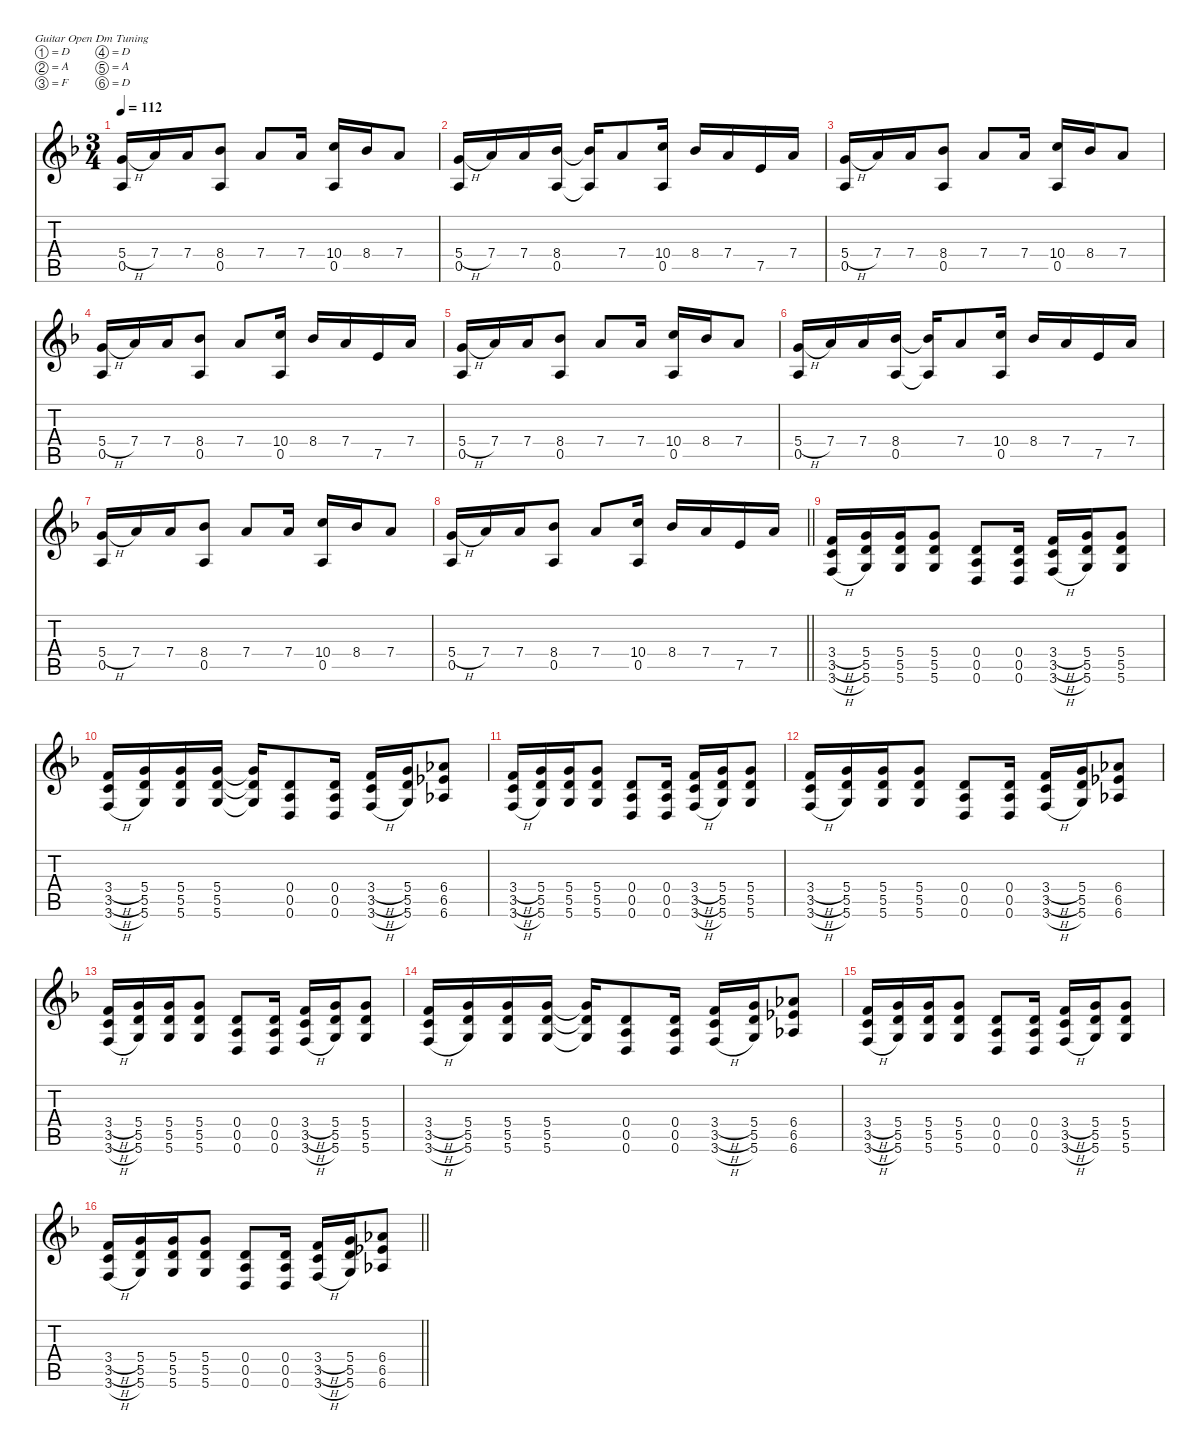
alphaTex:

\hideDynamics
\bracketExtendMode nobrackets
\singleTrackTrackNamePolicy hidden
\multiTrackTrackNamePolicy hidden
\firstSystemTrackNameMode fullname
\firstSystemTrackNameOrientation horizontal
\otherSystemsTrackNameOrientation horizontal
\track ("Guitar 1" "E-Gt") {defaultSystemsLayout 8 instrument distortionguitar}
\staff {score tabs}
\tuning (D4 A3 F3 D3 A2 D2)
\ts (3 4)
\tempo 112
\clef g2
\ks dminor
(5.4{h acc forcenatural} 0.5{acc forcenatural}).16{dy f beam Up} 7.4{acc forcenatural}.16{beam Up} 7.4{acc forcenatural}.16{beam Up} (8.4{acc b} 0.5{acc forcenatural}).8{beam Up} 7.4{acc forcenatural}.8{beam Up} 7.4{acc forcenatural}.16{beam Up} (10.4{acc forcenatural} 0.5{acc forcenatural}).16{beam Up} 8.4{acc b}.16{beam Up} 7.4{acc forcenatural}.8{beam Up} |
(5.4{h acc forcenatural} 0.5{acc forcenatural}).16{beam Up} 7.4{acc forcenatural}.16{beam Up} 7.4{acc forcenatural}.16{beam Up} (8.4{acc b} 0.5{acc forcenatural}).16{beam Up} (8.4{t acc b} 0.5{t acc forcenatural}).16{beam Up} 7.4{acc forcenatural}.8{beam Up} (10.4{acc forcenatural} 0.5{acc forcenatural}).16{beam Up} 8.4{acc b}.16{beam Up} 7.4{acc forcenatural}.16{beam Up} 7.5{acc forcenatural}.16{beam Up} 7.4{acc forcenatural}.16{beam Up} |
(5.4{h acc forcenatural} 0.5{acc forcenatural}).16{beam Up} 7.4{acc forcenatural}.16{beam Up} 7.4{acc forcenatural}.16{beam Up} (8.4{acc b} 0.5{acc forcenatural}).8{beam Up} 7.4{acc forcenatural}.8{beam Up} 7.4{acc forcenatural}.16{beam Up} (10.4{acc forcenatural} 0.5{acc forcenatural}).16{beam Up} 8.4{acc b}.16{beam Up} 7.4{acc forcenatural}.8{beam Up} |
(5.4{h acc forcenatural} 0.5{acc forcenatural}).16{beam Up} 7.4{acc forcenatural}.16{beam Up} 7.4{acc forcenatural}.16{beam Up} (8.4{acc b} 0.5{acc forcenatural}).8{beam Up} 7.4{acc forcenatural}.8{beam Up} (10.4{acc forcenatural} 0.5{acc forcenatural}).16{beam Up} 8.4{acc b}.16{beam Up} 7.4{acc forcenatural}.16{beam Up} 7.5{acc forcenatural}.16{beam Up} 7.4{acc forcenatural}.16{beam Up} |
(5.4{h acc forcenatural} 0.5{acc forcenatural}).16{beam Up} 7.4{acc forcenatural}.16{beam Up} 7.4{acc forcenatural}.16{beam Up} (8.4{acc b} 0.5{acc forcenatural}).8{beam Up} 7.4{acc forcenatural}.8{beam Up} 7.4{acc forcenatural}.16{beam Up} (10.4{acc forcenatural} 0.5{acc forcenatural}).16{beam Up} 8.4{acc b}.16{beam Up} 7.4{acc forcenatural}.8{beam Up} |
(5.4{h acc forcenatural} 0.5{acc forcenatural}).16{beam Up} 7.4{acc forcenatural}.16{beam Up} 7.4{acc forcenatural}.16{beam Up} (8.4{acc b} 0.5{acc forcenatural}).16{beam Up} (8.4{t acc b} 0.5{t acc forcenatural}).16{beam Up} 7.4{acc forcenatural}.8{beam Up} (10.4{acc forcenatural} 0.5{acc forcenatural}).16{beam Up} 8.4{acc b}.16{beam Up} 7.4{acc forcenatural}.16{beam Up} 7.5{acc forcenatural}.16{beam Up} 7.4{acc forcenatural}.16{beam Up} |
(5.4{h acc forcenatural} 0.5{acc forcenatural}).16{dy pp beam Up} 7.4{acc forcenatural}.16{beam Up} 7.4{acc forcenatural}.16{beam Up} (8.4{acc b} 0.5{acc forcenatural}).8{beam Up} 7.4{acc forcenatural}.8{beam Up} 7.4{acc forcenatural}.16{beam Up} (10.4{acc forcenatural} 0.5{acc forcenatural}).16{beam Up} 8.4{acc b}.16{beam Up} 7.4{acc forcenatural}.8{beam Up} |
\barLineRight lightlight
(5.4{h acc forcenatural} 0.5{acc forcenatural}).16{beam Up} 7.4{acc forcenatural}.16{beam Up} 7.4{acc forcenatural}.16{beam Up} (8.4{acc b} 0.5{acc forcenatural}).8{beam Up} 7.4{acc forcenatural}.8{beam Up} (10.4{acc forcenatural} 0.5{acc forcenatural}).16{beam Up} 8.4{acc b}.16{beam Up} 7.4{acc forcenatural}.16{beam Up} 7.5{acc forcenatural}.16{beam Up} 7.4{acc forcenatural}.16{beam Up} |
(3.4{h acc forcenatural} 3.5{h acc forcenatural} 3.6{h acc forcenatural}).16{dy f beam Up} (5.4{acc forcenatural} 5.5{acc forcenatural} 5.6{acc forcenatural}).16{beam Up} (5.4{acc forcenatural} 5.5{acc forcenatural} 5.6{acc forcenatural}).16{beam Up} (5.4{acc forcenatural} 5.5{acc forcenatural} 5.6{acc forcenatural}).8{beam Up} (0.4{acc forcenatural} 0.5{acc forcenatural} 0.6{acc forcenatural}).8{beam Up} (0.4{acc forcenatural} 0.5{acc forcenatural} 0.6{acc forcenatural}).16{beam Up} (3.4{h acc forcenatural} 3.5{h acc forcenatural} 3.6{h acc forcenatural}).16{beam Up} (5.4{acc forcenatural} 5.5{acc forcenatural} 5.6{acc forcenatural}).16{beam Up} (5.4{acc forcenatural} 5.5{acc forcenatural} 5.6{acc forcenatural}).8{beam Up} |
(3.4{h acc forcenatural} 3.5{h acc forcenatural} 3.6{h acc forcenatural}).16{beam Up} (5.4{acc forcenatural} 5.5{acc forcenatural} 5.6{acc forcenatural}).16{beam Up} (5.4{acc forcenatural} 5.5{acc forcenatural} 5.6{acc forcenatural}).16{beam Up} (5.4{acc forcenatural} 5.5{acc forcenatural} 5.6{acc forcenatural}).16{beam Up} (5.4{t acc forcenatural} 5.5{t acc forcenatural} 5.6{t acc forcenatural}).16{beam Up} (0.4{acc forcenatural} 0.5{acc forcenatural} 0.6{acc forcenatural}).8{beam Up} (0.4{acc forcenatural} 0.5{acc forcenatural} 0.6{acc forcenatural}).16{beam Up} (3.4{h acc forcenatural} 3.5{h acc forcenatural} 3.6{h acc forcenatural}).16{beam Up} (5.4{acc forcenatural} 5.5{acc forcenatural} 5.6{acc forcenatural}).16{beam Up} (6.4{acc b} 6.5{acc b} 6.6{acc b}).8{beam Up} |
(3.4{h acc forcenatural} 3.5{h acc forcenatural} 3.6{h acc forcenatural}).16{beam Up} (5.4{acc forcenatural} 5.5{acc forcenatural} 5.6{acc forcenatural}).16{beam Up} (5.4{acc forcenatural} 5.5{acc forcenatural} 5.6{acc forcenatural}).16{beam Up} (5.4{acc forcenatural} 5.5{acc forcenatural} 5.6{acc forcenatural}).8{beam Up} (0.4{acc forcenatural} 0.5{acc forcenatural} 0.6{acc forcenatural}).8{beam Up} (0.4{acc forcenatural} 0.5{acc forcenatural} 0.6{acc forcenatural}).16{beam Up} (3.4{h acc forcenatural} 3.5{h acc forcenatural} 3.6{h acc forcenatural}).16{beam Up} (5.4{acc forcenatural} 5.5{acc forcenatural} 5.6{acc forcenatural}).16{beam Up} (5.4{acc forcenatural} 5.5{acc forcenatural} 5.6{acc forcenatural}).8{beam Up} |
(3.4{h acc forcenatural} 3.5{h acc forcenatural} 3.6{h acc forcenatural}).16{beam Up} (5.4{acc forcenatural} 5.5{acc forcenatural} 5.6{acc forcenatural}).16{beam Up} (5.4{acc forcenatural} 5.5{acc forcenatural} 5.6{acc forcenatural}).16{beam Up} (5.4{acc forcenatural} 5.5{acc forcenatural} 5.6{acc forcenatural}).8{beam Up} (0.4{acc forcenatural} 0.5{acc forcenatural} 0.6{acc forcenatural}).8{beam Up} (0.4{acc forcenatural} 0.5{acc forcenatural} 0.6{acc forcenatural}).16{beam Up} (3.4{h acc forcenatural} 3.5{h acc forcenatural} 3.6{h acc forcenatural}).16{beam Up} (5.4{acc forcenatural} 5.5{acc forcenatural} 5.6{acc forcenatural}).16{beam Up} (6.4{acc b} 6.5{acc b} 6.6{acc b}).8{beam Up} |
(3.4{h acc forcenatural} 3.5{h acc forcenatural} 3.6{h acc forcenatural}).16{beam Up} (5.4{acc forcenatural} 5.5{acc forcenatural} 5.6{acc forcenatural}).16{beam Up} (5.4{acc forcenatural} 5.5{acc forcenatural} 5.6{acc forcenatural}).16{beam Up} (5.4{acc forcenatural} 5.5{acc forcenatural} 5.6{acc forcenatural}).8{beam Up} (0.4{acc forcenatural} 0.5{acc forcenatural} 0.6{acc forcenatural}).8{beam Up} (0.4{acc forcenatural} 0.5{acc forcenatural} 0.6{acc forcenatural}).16{beam Up} (3.4{h acc forcenatural} 3.5{h acc forcenatural} 3.6{h acc forcenatural}).16{beam Up} (5.4{acc forcenatural} 5.5{acc forcenatural} 5.6{acc forcenatural}).16{beam Up} (5.4{acc forcenatural} 5.5{acc forcenatural} 5.6{acc forcenatural}).8{beam Up} |
(3.4{h acc forcenatural} 3.5{h acc forcenatural} 3.6{h acc forcenatural}).16{beam Up} (5.4{acc forcenatural} 5.5{acc forcenatural} 5.6{acc forcenatural}).16{beam Up} (5.4{acc forcenatural} 5.5{acc forcenatural} 5.6{acc forcenatural}).16{beam Up} (5.4{acc forcenatural} 5.5{acc forcenatural} 5.6{acc forcenatural}).16{beam Up} (5.4{t acc forcenatural} 5.5{t acc forcenatural} 5.6{t acc forcenatural}).16{beam Up} (0.4{acc forcenatural} 0.5{acc forcenatural} 0.6{acc forcenatural}).8{beam Up} (0.4{acc forcenatural} 0.5{acc forcenatural} 0.6{acc forcenatural}).16{beam Up} (3.4{h acc forcenatural} 3.5{h acc forcenatural} 3.6{h acc forcenatural}).16{beam Up} (5.4{acc forcenatural} 5.5{acc forcenatural} 5.6{acc forcenatural}).16{beam Up} (6.4{acc b} 6.5{acc b} 6.6{acc b}).8{beam Up} |
(3.4{h acc forcenatural} 3.5{h acc forcenatural} 3.6{h acc forcenatural}).16{beam Up} (5.4{acc forcenatural} 5.5{acc forcenatural} 5.6{acc forcenatural}).16{beam Up} (5.4{acc forcenatural} 5.5{acc forcenatural} 5.6{acc forcenatural}).16{beam Up} (5.4{acc forcenatural} 5.5{acc forcenatural} 5.6{acc forcenatural}).8{beam Up} (0.4{acc forcenatural} 0.5{acc forcenatural} 0.6{acc forcenatural}).8{beam Up} (0.4{acc forcenatural} 0.5{acc forcenatural} 0.6{acc forcenatural}).16{beam Up} (3.4{h acc forcenatural} 3.5{h acc forcenatural} 3.6{h acc forcenatural}).16{beam Up} (5.4{acc forcenatural} 5.5{acc forcenatural} 5.6{acc forcenatural}).16{beam Up} (5.4{acc forcenatural} 5.5{acc forcenatural} 5.6{acc forcenatural}).8{beam Up} |
\barLineRight lightlight
(3.4{h acc forcenatural} 3.5{h acc forcenatural} 3.6{h acc forcenatural}).16{beam Up} (5.4{acc forcenatural} 5.5{acc forcenatural} 5.6{acc forcenatural}).16{beam Up} (5.4{acc forcenatural} 5.5{acc forcenatural} 5.6{acc forcenatural}).16{beam Up} (5.4{acc forcenatural} 5.5{acc forcenatural} 5.6{acc forcenatural}).8{beam Up} (0.4{acc forcenatural} 0.5{acc forcenatural} 0.6{acc forcenatural}).8{beam Up} (0.4{acc forcenatural} 0.5{acc forcenatural} 0.6{acc forcenatural}).16{beam Up} (3.4{h acc forcenatural} 3.5{h acc forcenatural} 3.6{h acc forcenatural}).16{beam Up} (5.4{acc forcenatural} 5.5{acc forcenatural} 5.6{acc forcenatural}).16{beam Up} (6.4{acc b} 6.5{acc b} 6.6{acc b}).8{beam Up}
